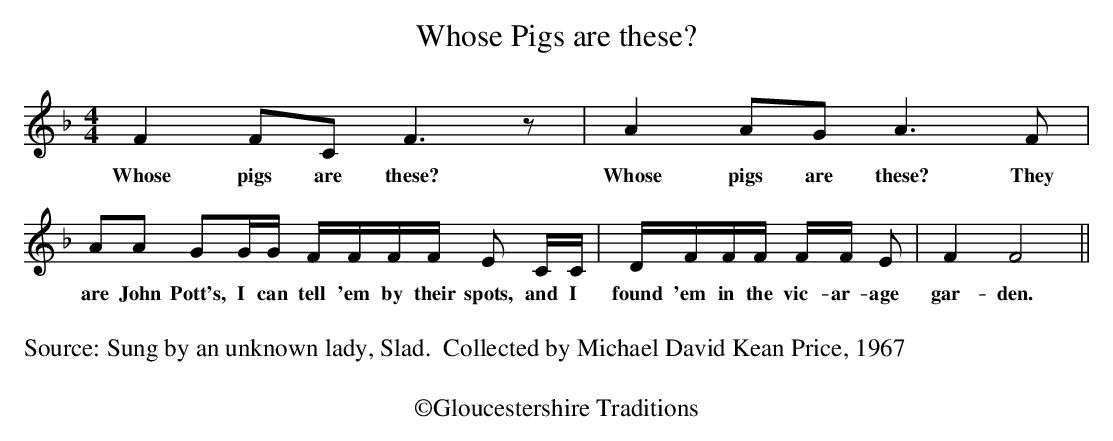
X:1
T: Whose Pigs are these?
M: 4/4
L:  1/4
K: F
FF/C/F>z|AA/G/A>F|
w:Whose pigs are these? Whose pigs are these? They
A/A/ G/G/4G/4 F/4F/4F/4F/4 E/ C/4C/4|D/4F/4F/4F/4 F/4F/4 E/|FF2||
w: are John Pott's, I can tell 'em by their spots, and I found 'em in the vic-ar-age gar-den.
W:
